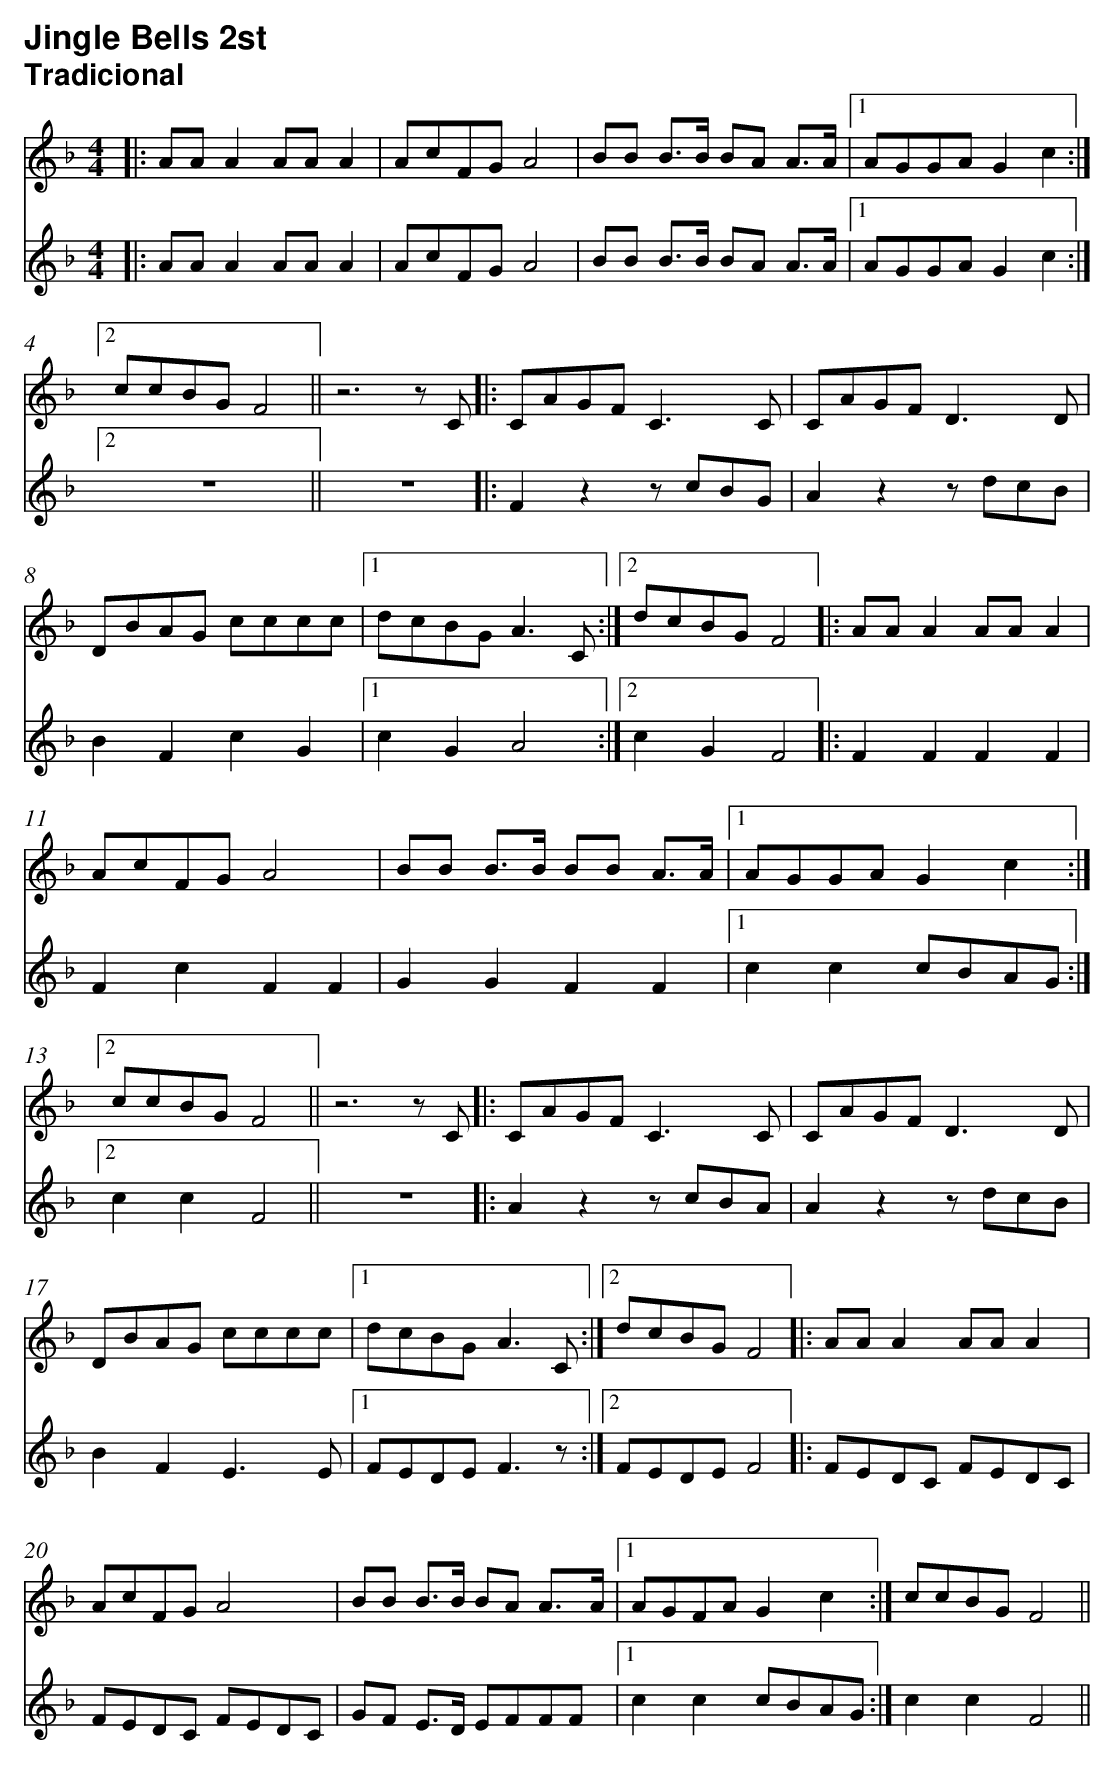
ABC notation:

X:1
T:Jingle Bells 2st
T:Tradicional
%%score 1 2
L:1/8
M:4/4
K:Fmaj
V:1 clef=treble
V:2 clef=treble
V:1
|: AA A2 AA A2 | AcFG A4 | BB B>B BA A>A |1 AGGA G2 c2 :|2 ccBG F4 || z6 z C |:
CAGF C3 C | CAGF D3 D | DBAG cccc |1 dcBG A3 C :|2 dcBG F4 |: AA A2 AA A2 | AcFG A4 |
BB B>B BB A>A |1 AGGA G2 c2 :|2 ccBG F4 || z6 z C |: CAGF C3 C | CAGF D3 D | DBAG cccc |1
dcBG A3 C :|2 dcBG F4 |: AA A2 AA A2 | AcFG A4 | BB B>B BA A>A |1 AGFA G2 c2 :| ccBG F4 ||
V:2
|: AA A2 AA A2 | AcFG A4 | BB B>B BA A>A |1 AGGA G2 c2 :|2 z8 || z8 |: F2 z2 z cBG |
A2 z2 z dcB | B2 F2 c2 G2 |1 c2 G2 A4 :|2 c2 G2 F4 |: F2 F2 F2 F2 | F2 c2 F2 F2 | G2 G2 F2 F2 |1
c2 c2 cBAG :|2 c2 c2 F4 || z8 |: A2 z2 z cBA | A2 z2 z dcB | B2 F2 E3 E |1 FEDE F3 z :|2
FEDE F4 |: FEDC FEDC | FEDC FEDC | GF E>D EFFF |1 c2 c2 cBAG :| c2 c2 F4 ||
